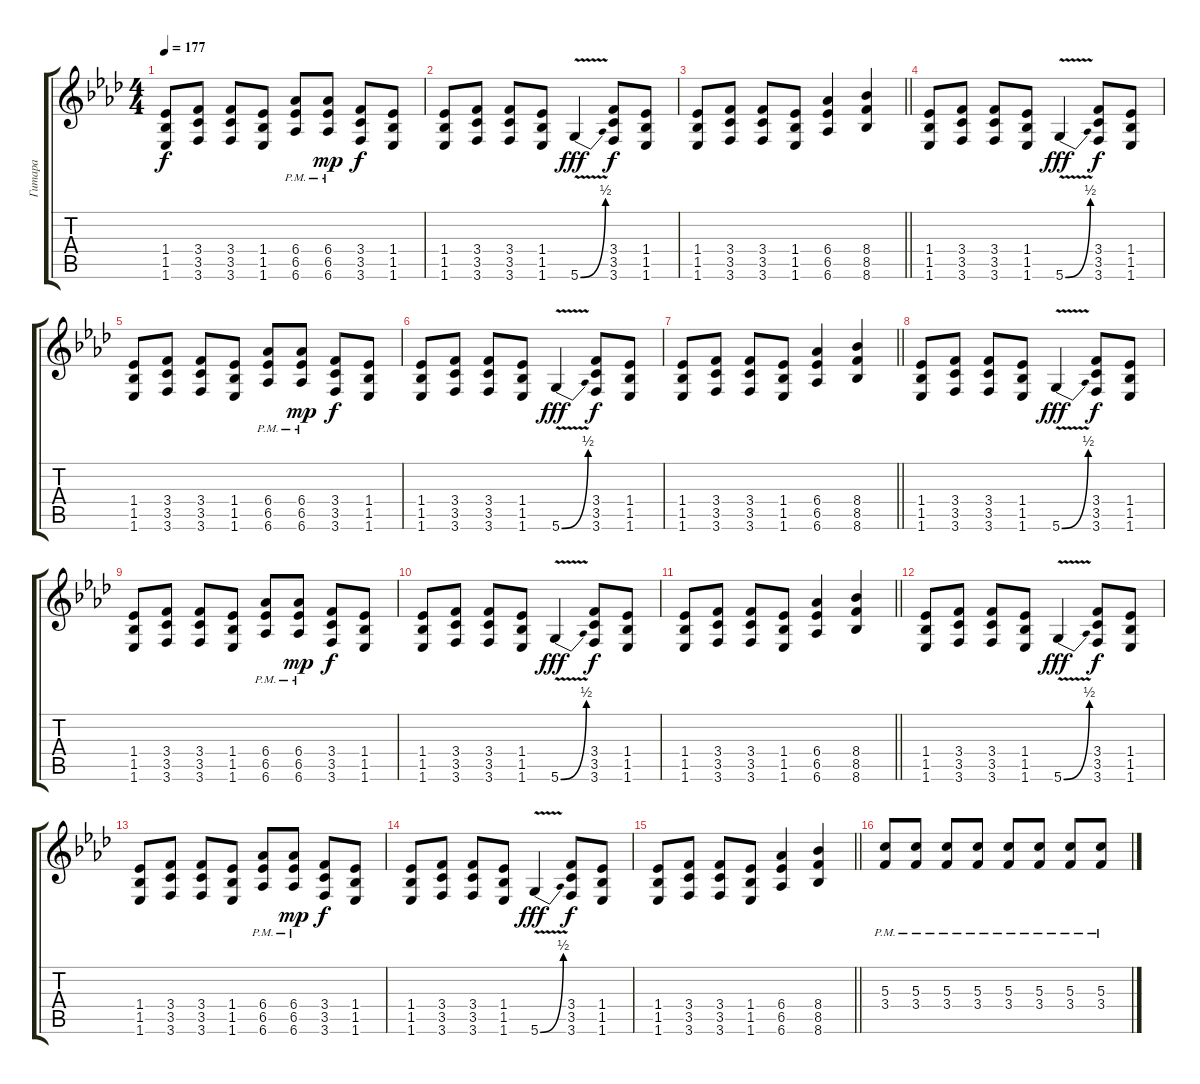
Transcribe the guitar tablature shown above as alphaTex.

\track ("Гитара" "Гитара") {instrument distortionguitar}
\staff {score tabs}
\tuning (E4 B3 G3 D3 A2 D2) {hide}
\ts (4 4)
\tempo 177
\clef g2
\ks fminor
(1.4 1.5 1.6).8{dy f} (3.4 3.5 3.6).8 (3.4 3.5 3.6).8 (1.4 1.5 1.6).8 (6.4 6.5 6.6{pm}).8 (6.4{pm} 6.5{pm} 6.6{pm}).8{dy mp} (3.4 3.5 3.6).8{dy f} (1.4 1.5 1.6).8 |
(1.4 1.5 1.6).8 (3.4 3.5 3.6).8 (3.4 3.5 3.6).8 (1.4 1.5 1.6).8 5.6{be (bend 0 0 60 2) v}.4{dy fff} (3.4 3.5 3.6).8{dy f} (1.4 1.5 1.6).8 |
\barLineRight lightlight
(1.4 1.5 1.6).8 (3.4 3.5 3.6).8 (3.4 3.5 3.6).8 (1.4 1.5 1.6).8 (6.4 6.5 6.6).4 (8.4 8.5 8.6).4 |
(1.4 1.5 1.6).8 (3.4 3.5 3.6).8 (3.4 3.5 3.6).8 (1.4 1.5 1.6).8 5.6{be (bend 0 0 60 2) v}.4{dy fff} (3.4 3.5 3.6).8{dy f} (1.4 1.5 1.6).8 |
(1.4 1.5 1.6).8 (3.4 3.5 3.6).8 (3.4 3.5 3.6).8 (1.4 1.5 1.6).8 (6.4 6.5 6.6{pm}).8 (6.4{pm} 6.5{pm} 6.6{pm}).8{dy mp} (3.4 3.5 3.6).8{dy f} (1.4 1.5 1.6).8 |
(1.4 1.5 1.6).8 (3.4 3.5 3.6).8 (3.4 3.5 3.6).8 (1.4 1.5 1.6).8 5.6{be (bend 0 0 60 2) v}.4{dy fff} (3.4 3.5 3.6).8{dy f} (1.4 1.5 1.6).8 |
\barLineRight lightlight
(1.4 1.5 1.6).8 (3.4 3.5 3.6).8 (3.4 3.5 3.6).8 (1.4 1.5 1.6).8 (6.4 6.5 6.6).4 (8.4 8.5 8.6).4 |
(1.4 1.5 1.6).8 (3.4 3.5 3.6).8 (3.4 3.5 3.6).8 (1.4 1.5 1.6).8 5.6{be (bend 0 0 60 2) v}.4{dy fff} (3.4 3.5 3.6).8{dy f} (1.4 1.5 1.6).8 |
(1.4 1.5 1.6).8 (3.4 3.5 3.6).8 (3.4 3.5 3.6).8 (1.4 1.5 1.6).8 (6.4 6.5 6.6{pm}).8 (6.4{pm} 6.5{pm} 6.6{pm}).8{dy mp} (3.4 3.5 3.6).8{dy f} (1.4 1.5 1.6).8 |
(1.4 1.5 1.6).8 (3.4 3.5 3.6).8 (3.4 3.5 3.6).8 (1.4 1.5 1.6).8 5.6{be (bend 0 0 60 2) v}.4{dy fff} (3.4 3.5 3.6).8{dy f} (1.4 1.5 1.6).8 |
\barLineRight lightlight
(1.4 1.5 1.6).8 (3.4 3.5 3.6).8 (3.4 3.5 3.6).8 (1.4 1.5 1.6).8 (6.4 6.5 6.6).4 (8.4 8.5 8.6).4 |
(1.4 1.5 1.6).8 (3.4 3.5 3.6).8 (3.4 3.5 3.6).8 (1.4 1.5 1.6).8 5.6{be (bend 0 0 60 2) v}.4{dy fff} (3.4 3.5 3.6).8{dy f} (1.4 1.5 1.6).8 |
(1.4 1.5 1.6).8 (3.4 3.5 3.6).8 (3.4 3.5 3.6).8 (1.4 1.5 1.6).8 (6.4 6.5 6.6{pm}).8 (6.4{pm} 6.5{pm} 6.6{pm}).8{dy mp} (3.4 3.5 3.6).8{dy f} (1.4 1.5 1.6).8 |
(1.4 1.5 1.6).8 (3.4 3.5 3.6).8 (3.4 3.5 3.6).8 (1.4 1.5 1.6).8 5.6{be (bend 0 0 60 2) v}.4{dy fff} (3.4 3.5 3.6).8{dy f} (1.4 1.5 1.6).8 |
\barLineRight lightlight
(1.4 1.5 1.6).8 (3.4 3.5 3.6).8 (3.4 3.5 3.6).8 (1.4 1.5 1.6).8 (6.4 6.5 6.6).4 (8.4 8.5 8.6).4 |
\section ("" "")
(5.3{pm} 3.4{pm}).8 (5.3{pm} 3.4{pm}).8 (5.3{pm} 3.4{pm}).8 (5.3{pm} 3.4{pm}).8 (5.3{pm} 3.4{pm}).8 (5.3{pm} 3.4{pm}).8 (5.3{pm} 3.4{pm}).8 (5.3{pm} 3.4{pm}).8
